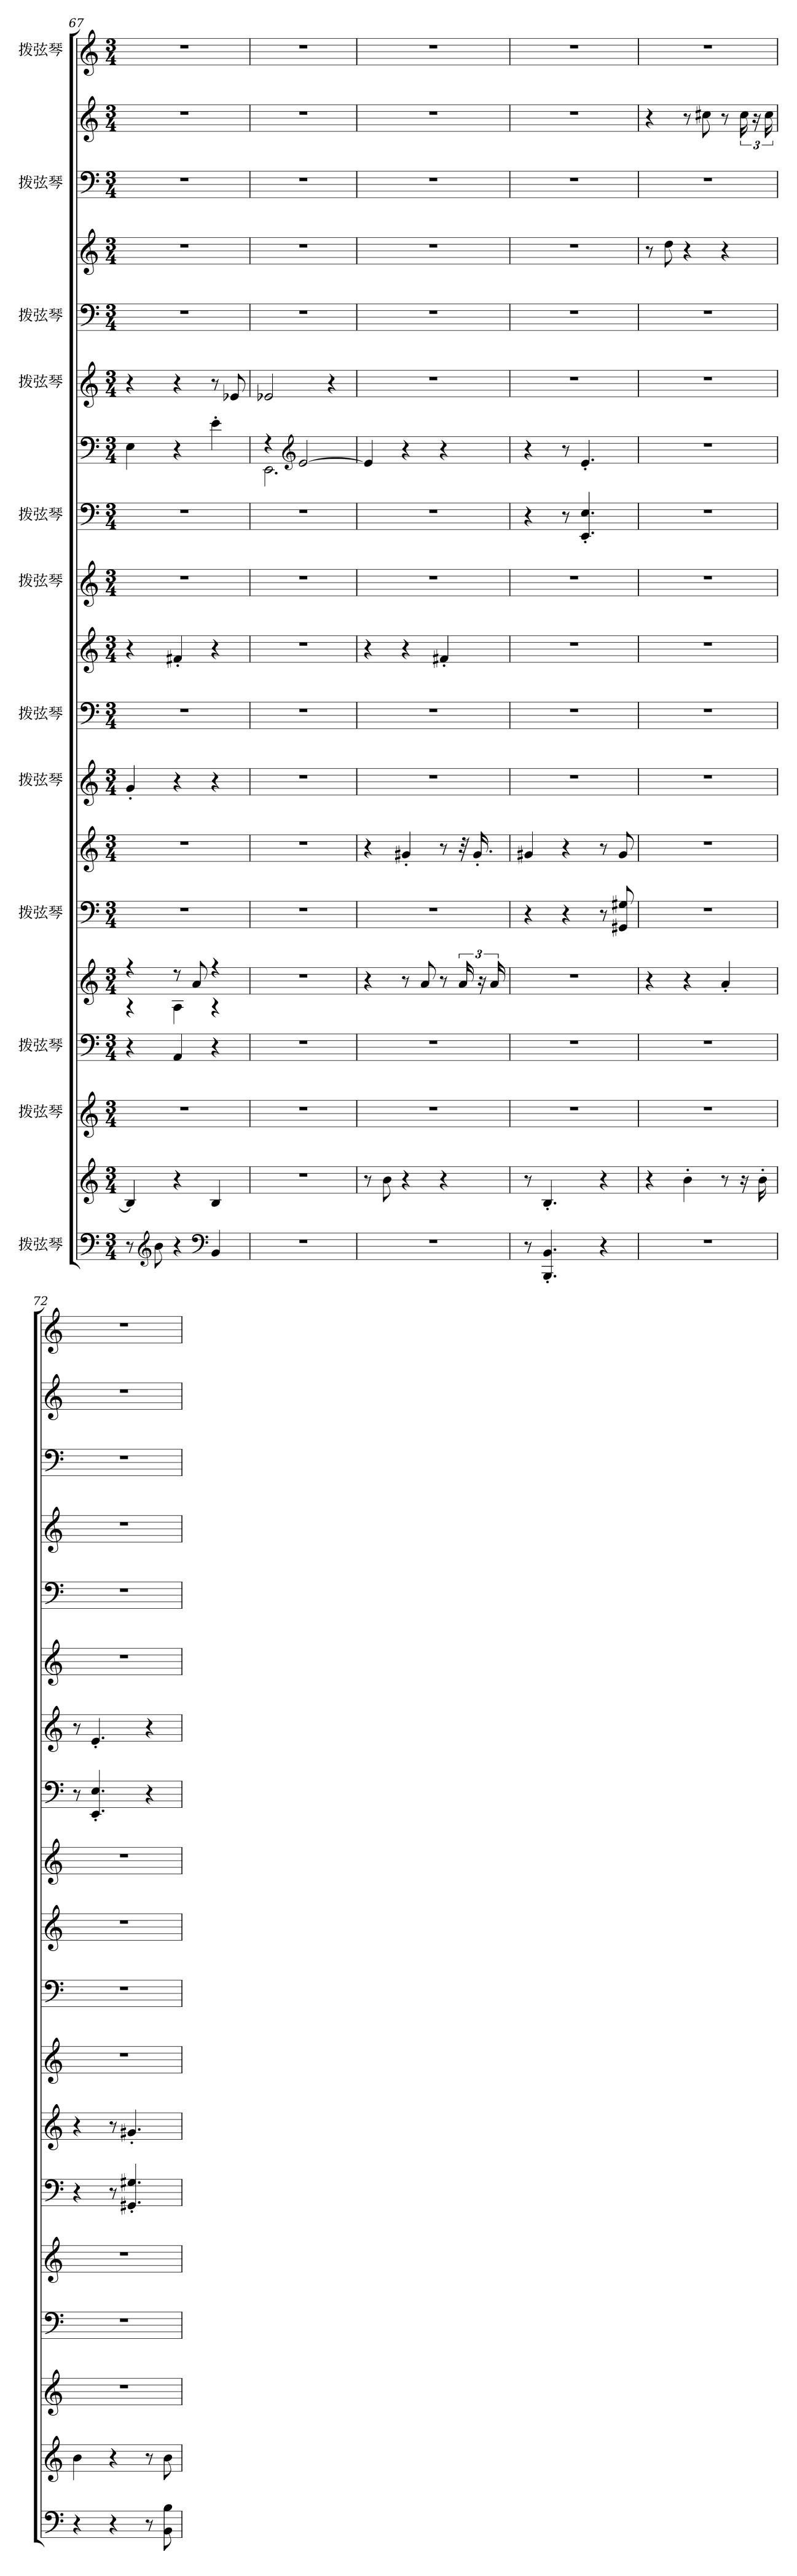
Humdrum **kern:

**kern	**kern	**kern	**kern	**kern	**kern	**kern	**kern	**kern	**kern	**kern	**kern	**kern	**kern	**kern	**kern	**kern	**kern	**kern
*part12	*part12	*part11	*part10	*part10	*part9	*part9	*part8	*part7	*part7	*part6	*part5	*part5	*part4	*part3	*part3	*part2	*part2	*part1
*staff19	*staff18	*staff17	*staff16	*staff15	*staff14	*staff13	*staff12	*staff11	*staff10	*staff9	*staff8	*staff7	*staff6	*staff5	*staff4	*staff3	*staff2	*staff1
*I"拨弦琴	*	*I"拨弦琴	*I"拨弦琴	*	*I"拨弦琴	*	*I"拨弦琴	*I"拨弦琴	*	*I"拨弦琴	*I"拨弦琴	*	*I"拨弦琴	*I"拨弦琴	*	*I"拨弦琴	*	*I"拨弦琴
!!LO:PB:g=z
*clefF4	*clefG2	*clefG2	*clefF4	*clefG2	*clefF4	*clefG2	*clefG2	*clefF4	*clefG2	*clefG2	*clefF4	*clefF4	*clefG2	*clefF4	*clefG2	*clefF4	*clefG2	*clefG2
*k[]	*k[]	*k[]	*k[]	*k[]	*k[]	*k[]	*k[]	*k[]	*k[]	*k[]	*k[]	*k[]	*k[]	*k[]	*k[]	*k[]	*k[]	*k[]
*M3/4	*M3/4	*M3/4	*M3/4	*M3/4	*M3/4	*M3/4	*M3/4	*M3/4	*M3/4	*M3/4	*M3/4	*M3/4	*M3/4	*M3/4	*M3/4	*M3/4	*M3/4	*M3/4
=67	=67	=67	=67	=67	=67	=67	=67	=67	=67	=67	=67	=67	=67	=67	=67	=67	=67	=67
*	*	*	*	*^	*	*	*	*	*	*	*	*	*	*	*	*	*	*
8r	4B/]	2.r	4r	4r	4r	2.r	2.r	4g'/	2.r	4r	2.r	2.r	4E\	4r	2.r	2.r	2.r	2.r	2.r
*clefG2	*	*	*	*	*	*	*	*	*	*	*	*	*	*	*	*	*	*	*
8b\	.	.	.	.	.	.	.	.	.	.	.	.	.	.	.	.	.	.	.
4r	4r	.	4AA/	8r	4A\	.	.	4r	.	4f#X'/	.	.	4r	4r	.	.	.	.	.
.	.	.	.	8a/	.	.	.	.	.	.	.	.	.	.	.	.	.	.	.
*clefF4	*	*	*	*	*	*	*	*	*	*	*	*	*	*	*	*	*	*	*
4BB/	4B/	.	4r	4r	4r	.	.	4r	.	4r	.	.	4e'\	8r	.	.	.	.	.
.	.	.	.	.	.	.	.	.	.	.	.	.	.	8e-X/	.	.	.	.	.
*	*	*	*	*v	*v	*	*	*	*	*	*	*	*	*	*	*	*	*	*
=68	=68	=68	=68	=68	=68	=68	=68	=68	=68	=68	=68	=68	=68	=68	=68	=68	=68	=68
*	*	*	*	*	*	*	*	*	*	*	*	*^	*	*	*	*	*	*
2.r	2.r	2.r	2.r	2.r	2.r	2.r	2.r	2.r	2.r	2.r	2.r	4r	2.EE\	2e-X/	2.r	2.r	2.r	2.r	2.r
*	*	*	*	*	*	*	*	*	*	*	*	*clefG2	*	*	*	*	*	*	*
.	.	.	.	.	.	.	.	.	.	.	.	[2e/	.	.	.	.	.	.	.
.	.	.	.	.	.	.	.	.	.	.	.	.	.	4r	.	.	.	.	.
*	*	*	*	*	*	*	*	*	*	*	*	*v	*v	*	*	*	*	*	*
=69	=69	=69	=69	=69	=69	=69	=69	=69	=69	=69	=69	=69	=69	=69	=69	=69	=69	=69
2.r	8r	2.r	2.r	4r	2.r	4r	2.r	2.r	4r	2.r	2.r	4e/]	2.r	2.r	2.r	2.r	2.r	2.r
.	8b\	.	.	.	.	.	.	.	.	.	.	.	.	.	.	.	.	.
.	4r	.	.	8r	.	4g#X'/	.	.	4r	.	.	4r	.	.	.	.	.	.
.	.	.	.	8a/	.	.	.	.	.	.	.	.	.	.	.	.	.	.
.	4r	.	.	8r	.	8r	.	.	4f#X'/	.	.	4r	.	.	.	.	.	.
.	.	.	.	24a/	.	32r	.	.	.	.	.	.	.	.	.	.	.	.
.	.	.	.	.	.	16.g#'/	.	.	.	.	.	.	.	.	.	.	.	.
.	.	.	.	24r	.	.	.	.	.	.	.	.	.	.	.	.	.	.
.	.	.	.	24a/	.	.	.	.	.	.	.	.	.	.	.	.	.	.
=70	=70	=70	=70	=70	=70	=70	=70	=70	=70	=70	=70	=70	=70	=70	=70	=70	=70	=70
8r	8r	2.r	2.r	2.r	4r	4g#X/	2.r	2.r	2.r	2.r	4r	4r	2.r	2.r	2.r	2.r	2.r	2.r
4.BBB/' 4.BB/'	4.B'/	.	.	.	.	.	.	.	.	.	.	.	.	.	.	.	.	.
.	.	.	.	.	4r	4r	.	.	.	.	8r	8r	.	.	.	.	.	.
.	.	.	.	.	.	.	.	.	.	.	4.EE/' 4.E/'	4.e'/	.	.	.	.	.	.
4r	4r	.	.	.	8r	8r	.	.	.	.	.	.	.	.	.	.	.	.
.	.	.	.	.	8GG#X/ 8G#X/	8g#/	.	.	.	.	.	.	.	.	.	.	.	.
=71	=71	=71	=71	=71	=71	=71	=71	=71	=71	=71	=71	=71	=71	=71	=71	=71	=71	=71
2.r	4r	2.r	2.r	4r	2.r	2.r	2.r	2.r	2.r	2.r	2.r	2.r	2.r	2.r	8r	2.r	4r	2.r
.	.	.	.	.	.	.	.	.	.	.	.	.	.	.	8dd\	.	.	.
.	4b'\	.	.	4r	.	.	.	.	.	.	.	.	.	.	4r	.	8r	.
.	.	.	.	.	.	.	.	.	.	.	.	.	.	.	.	.	8cc#X\	.
.	8r	.	.	4a'/	.	.	.	.	.	.	.	.	.	.	4r	.	8r	.
.	16r	.	.	.	.	.	.	.	.	.	.	.	.	.	.	.	24cc#\	.
.	.	.	.	.	.	.	.	.	.	.	.	.	.	.	.	.	24r	.
.	16b'\	.	.	.	.	.	.	.	.	.	.	.	.	.	.	.	.	.
.	.	.	.	.	.	.	.	.	.	.	.	.	.	.	.	.	24cc#\	.
!!LO:PB:g=z
=72	=72	=72	=72	=72	=72	=72	=72	=72	=72	=72	=72	=72	=72	=72	=72	=72	=72	=72
4r	4b\	2.r	2.r	2.r	4r	4r	2.r	2.r	2.r	2.r	8r	8r	2.r	2.r	2.r	2.r	2.r	2.r
.	.	.	.	.	.	.	.	.	.	.	4.EE/' 4.E/'	4.e'/	.	.	.	.	.	.
4r	4r	.	.	.	8r	8r	.	.	.	.	.	.	.	.	.	.	.	.
.	.	.	.	.	4.GG#X/' 4.G#X/'	4.g#X'/	.	.	.	.	.	.	.	.	.	.	.	.
8r	8r	.	.	.	.	.	.	.	.	.	4r	4r	.	.	.	.	.	.
8BB\ 8B\	8b\	.	.	.	.	.	.	.	.	.	.	.	.	.	.	.	.	.
=	=	=	=	=	=	=	=	=	=	=	=	=	=	=	=	=	=	=
*-	*-	*-	*-	*-	*-	*-	*-	*-	*-	*-	*-	*-	*-	*-	*-	*-	*-	*-
